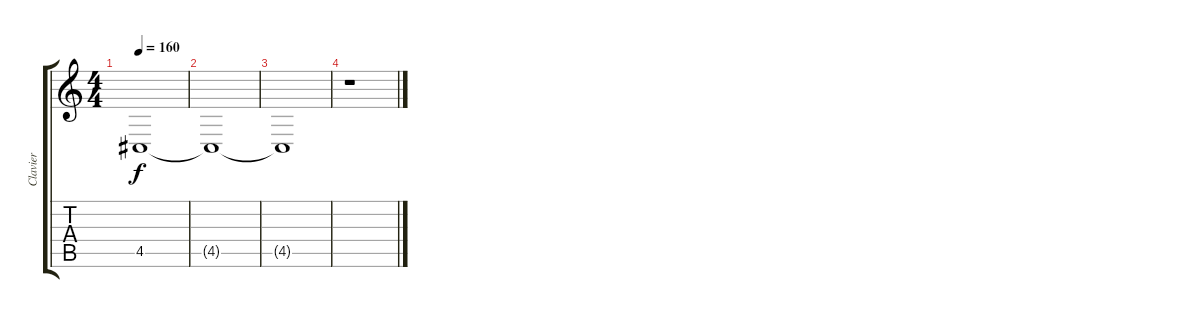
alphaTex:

\track ("Clavier" "Clavier") {instrument synthbrass1}
\staff {score tabs}
\tuning (E4 B3 G3 D3 A2 E2) {hide}
\ts (4 4)
\tempo 160
\clef g2
\ks c
4.5{t}.1{dy f} |
4.5{t}.1 |
4.5{t}.1 |
r.1
